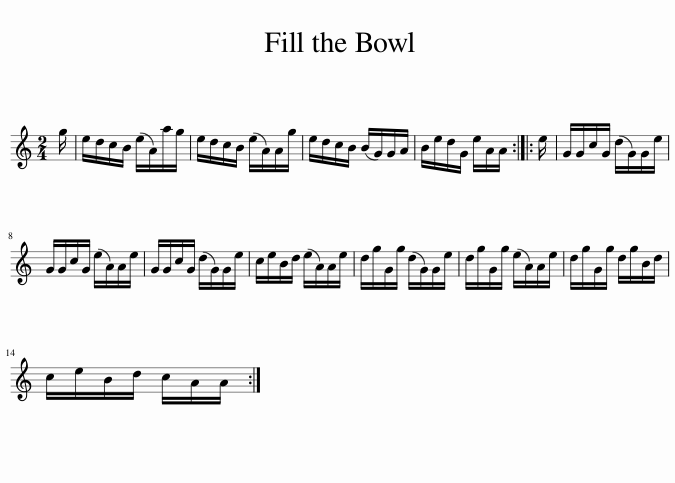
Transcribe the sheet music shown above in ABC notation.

X:1
L:1/8
M:2/4
I:linebreak $
K:C
V:1 treble
V:1
 g/ | e/d/c/B/ (e/A/)a/g/ | e/d/c/B/ (e/A/)A/g/ | e/d/c/B/ (B/G/)G/A/ | B/e/d/G/ e/A/A/ :: %5
 e/ | G/G/c/G/ (d/G/)G/e/ |$ G/G/c/G/ (e/A/)A/e/ | G/G/c/G/ (d/G/)G/e/ | c/e/B/d/ (e/A/)A/e/ | %10
 d/g/G/g/ (d/G/)G/e/ | d/g/G/g/ (e/A/)A/e/ | d/g/G/g/ d/g/B/d/ |$ c/e/B/d/ c/A/A/ :| %14
